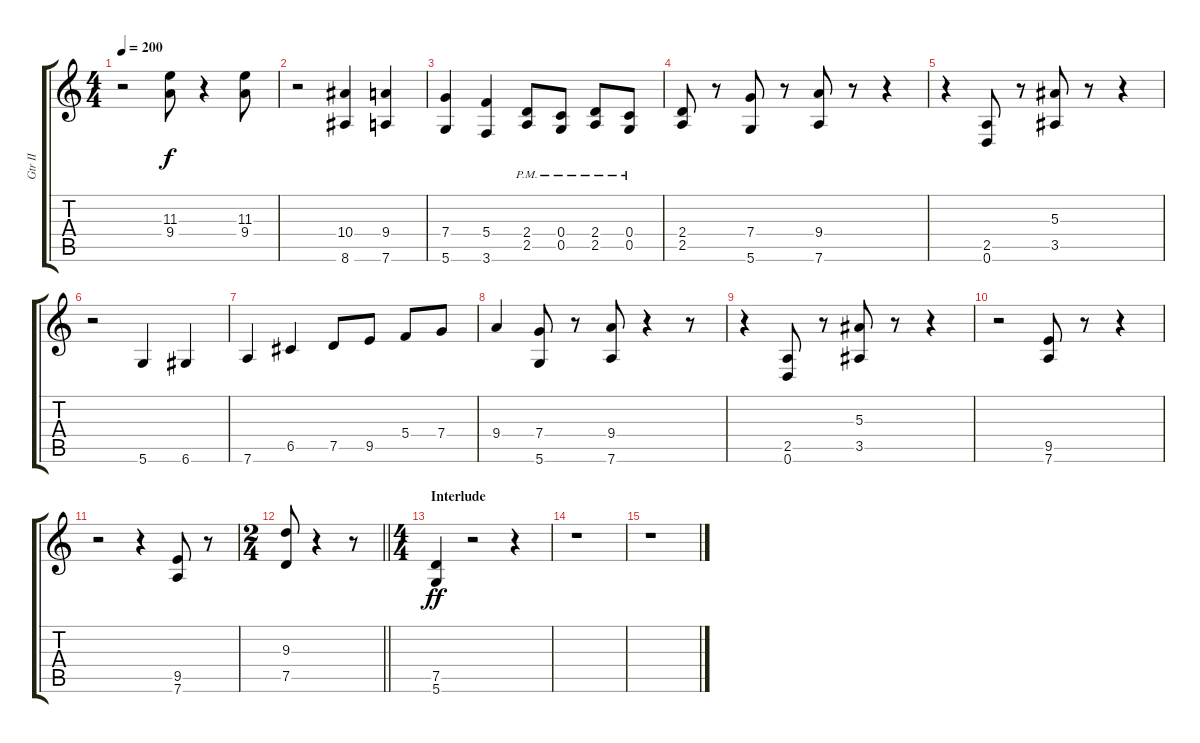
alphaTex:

\track ("Gtr II" "Gtr II") {instrument distortionguitar}
\staff {score tabs}
\tuning (D4 A3 F3 C3 G2 D2) {hide}
\ts (4 4)
\tempo 200
\clef g2
\ks c
r.2{dy f} (11.3 9.4).8 r.4 (11.3 9.4).8 |
r.2 (10.4 8.6).4 (9.4 7.6).4 |
(7.4 5.6).4 (5.4 3.6).4 (2.4{pm} 2.5{pm}).8 (0.4{pm} 0.5{pm}).8 (2.4{pm} 2.5{pm}).8 (0.4{pm} 0.5{pm}).8 |
(2.4 2.5).8 r.8 (7.4 5.6).8 r.8 (9.4 7.6).8 r.8 r.4 |
r.4 (2.5 0.6).8 r.8 (5.3 3.5).8 r.8 r.4 |
r.2 5.6.4 6.6.4 |
7.6.4 6.5.4 7.5.8 9.5.8 5.4.8 7.4.8 |
9.4.4 (7.4 5.6).8 r.8 (9.4 7.6).8 r.4 r.8 |
r.4 (2.5 0.6).8 r.8 (5.3 3.5).8 r.8 r.4 |
r.2 (9.5 7.6).8 r.8 r.4 |
r.2 r.4 (9.5 7.6).8 r.8 |
\ts (2 4)
\barLineRight lightlight
(9.3 7.5).8 r.4 r.8 |
\ts (4 4)
\section ("" "Interlude")
(7.5 5.6).4{dy ff} r.2 r.4 |
r.1 |
r.1
